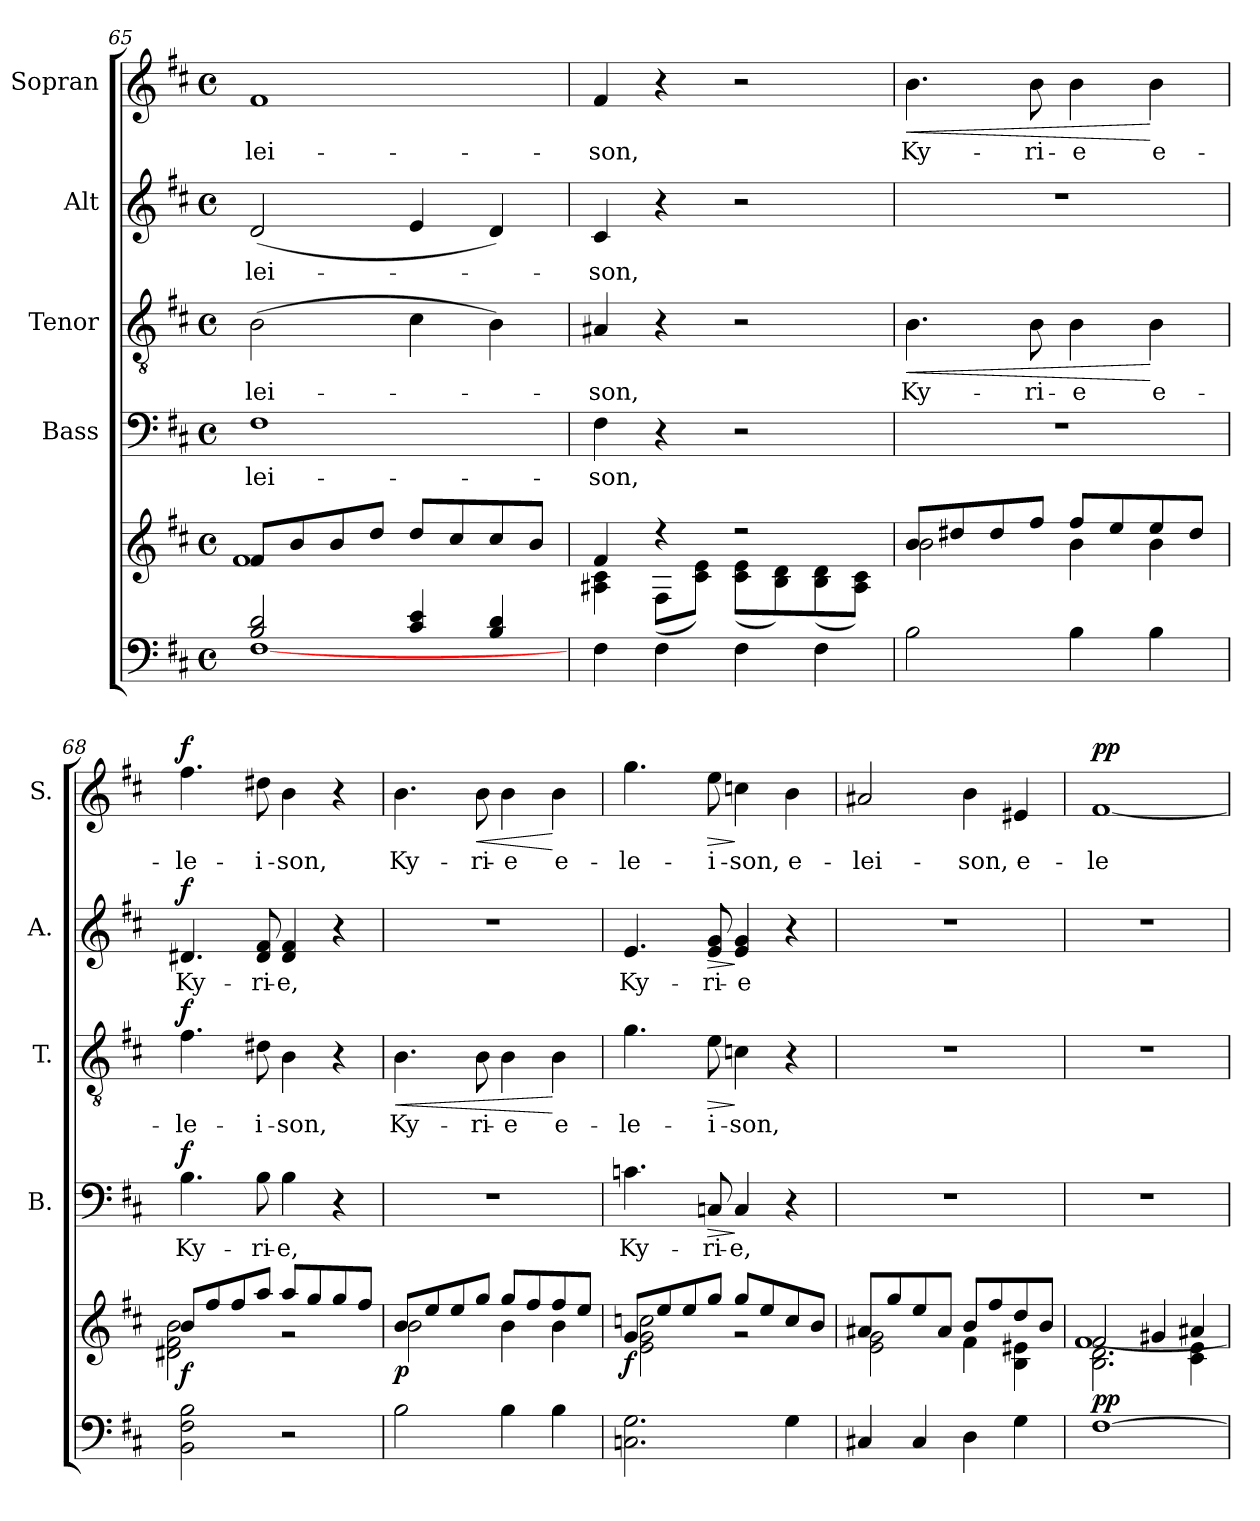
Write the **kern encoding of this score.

**kern	**kern	**dynam	**kern	**text	**dynam	**kern	**text	**dynam	**kern	**text	**dynam	**kern	**text	**dynam
*part5	*part5	*part5	*part4	*part4	*part4	*part3	*part3	*part3	*part2	*part2	*part2	*part1	*part1	*part1
*staff6	*staff5	*staff5/6	*staff4	*staff4	*staff4	*staff3	*staff3	*staff3	*staff2	*staff2	*staff2	*staff1	*staff1	*staff1
*	*	*	*I"Bass	*	*	*I"Tenor	*	*	*I"Alt	*	*	*I"Sopran	*	*
*	*	*	*I'B.	*	*	*I'T.	*	*	*I'A.	*	*	*I'S.	*	*
*clefF4	*clefG2	*	*clefF4	*	*	*clefGv2	*	*	*clefG2	*	*	*clefG2	*	*
*k[f#c#]	*k[f#c#]	*	*k[f#c#]	*	*	*k[f#c#]	*	*	*k[f#c#]	*	*	*k[f#c#]	*	*
*D:	*D:	*	*D:	*	*	*D:	*	*	*D:	*	*	*D:	*	*
*M4/4	*M4/4	*	*M4/4	*	*	*M4/4	*	*	*M4/4	*	*	*M4/4	*	*
*met(c)	*met(c)	*	*met(c)	*	*	*met(c)	*	*	*met(c)	*	*	*met(c)	*	*
=65	=65	=65	=65	=65	=65	=65	=65	=65	=65	=65	=65	=65	=65	=65
*^	*^	*	*	*	*	*	*	*	*	*	*	*	*	*
!	!	!	!	!	!	!LO:LY:b	!	!	!LO:LY:b	!	!	!LO:LY:b	!	!	!LO:LY:b	!
2B/ 2d/	[<1F#	8f#/L	1f#	.	1F#	-lei-	.	(>2B\	-lei-	.	(<2d/	-lei-	.	1f#	-lei-	.
.	.	8b/	.	.	.	.	.	.	.	.	.	.	.	.	.	.
.	.	8b/	.	.	.	.	.	.	.	.	.	.	.	.	.	.
.	.	8dd/J	.	.	.	.	.	.	.	.	.	.	.	.	.	.
4c#/ 4e/	.	8dd/L	.	.	.	.	.	4c#\	.	.	4e/	.	.	.	.	.
.	.	8cc#/	.	.	.	.	.	.	.	.	.	.	.	.	.	.
4B/ 4d/	.	8cc#/	.	.	.	.	.	4B\)	.	.	4d/)	.	.	.	.	.
.	.	8b/J	.	.	.	.	.	.	.	.	.	.	.	.	.	.
*v	*v	*	*	*	*	*	*	*	*	*	*	*	*	*	*	*
=66	=66	=66	=66	=66	=66	=66	=66	=66	=66	=66	=66	=66	=66	=66	=66
!	!	!	!	!	!LO:LY:b	!	!	!LO:LY:b	!	!	!LO:LY:b	!	!	!LO:LY:b	!
4F#\	4f#/	4A#X\ 4c#\	.	4F#\	-son,	.	4A#X/	-son,	.	4c#/	-son,	.	4f#/	-son,	.
4F#\	4r	(<8F#\L	.	4r	.	.	4r	.	.	4r	.	.	4r	.	.
.	.	8c#\ 8e\J)	.	.	.	.	.	.	.	.	.	.	.	.	.
4F#\	2r	(<8c#\ 8e\L	.	2r	.	.	2r	.	.	2r	.	.	2r	.	.
.	.	8B\ 8d\)	.	.	.	.	.	.	.	.	.	.	.	.	.
4F#\	.	(<8B\ 8d\	.	.	.	.	.	.	.	.	.	.	.	.	.
.	.	8A#\ 8c#\J)	.	.	.	.	.	.	.	.	.	.	.	.	.
!!LO:PB:g=z
=67	=67	=67	=67	=67	=67	=67	=67	=67	=67	=67	=67	=67	=67	=67	=67
!	!	!	!	!	!	!	!	!LO:LY:b	!LO:HP:b	!	!	!	!	!LO:LY:b	!LO:HP:b
2B\	8b/L	2b\	.	1r	.	.	4.B\	Ky-	<	1r	.	.	4.b\	Ky-	<
.	8dd#X/	.	.	.	.	.	.	.	.	.	.	.	.	.	.
.	8dd#/	.	.	.	.	.	.	.	.	.	.	.	.	.	.
!	!	!	!	!	!	!	!	!LO:LY:b	!	!	!	!	!	!LO:LY:b	!
.	8ff#/J	.	.	.	.	.	8B\	-ri-	.	.	.	.	8b\	-ri-	.
!	!	!	!	!	!	!	!	!LO:LY:b	!	!	!	!	!	!LO:LY:b	!
4B\	8ff#/L	4b\	.	.	.	.	4B\	-e	.	.	.	.	4b\	-e	.
.	8ee/	.	.	.	.	.	.	.	.	.	.	.	.	.	.
!	!	!	!	!	!	!	!	!LO:LY:b	!	!	!	!	!	!LO:LY:b	!
4B\	8ee/	4b\	.	.	.	.	4B\	e-	[	.	.	.	4b\	e-	[
.	8dd#/J	.	.	.	.	.	.	.	.	.	.	.	.	.	.
=68	=68	=68	=68	=68	=68	=68	=68	=68	=68	=68	=68	=68	=68	=68	=68
!	!	!	!LO:DY:b	!	!LO:LY:b	!LO:DY:a	!	!LO:LY:b	!LO:DY:a	!	!LO:LY:b	!LO:DY:a	!	!LO:LY:b	!LO:DY:a
2BB\ 2F#\ 2B\	8b/L	2d#X\ 2f#\ 2b\	f	4.B\	Ky-	f	4.f#\	-le-	f	4.d#X/	Ky-	f	4.ff#\	-le-	f
.	8ff#/	.	.	.	.	.	.	.	.	.	.	.	.	.	.
.	8ff#/	.	.	.	.	.	.	.	.	.	.	.	.	.	.
!	!	!	!	!	!LO:LY:b	!	!	!LO:LY:b	!	!	!LO:LY:b	!	!	!LO:LY:b	!
.	8aa/J	.	.	8B\	-ri-	.	8d#X\	-i-	.	8d#/ 8f#/	-ri-	.	8dd#X\	-i-	.
!	!	!	!	!	!LO:LY:b	!	!	!LO:LY:b	!	!	!LO:LY:b	!	!	!LO:LY:b	!
2r	8aa/L	2r	.	4B\	-e,	.	4B\	-son,	.	4d#/ 4f#/	-e,	.	4b\	-son,	.
.	8gg/	.	.	.	.	.	.	.	.	.	.	.	.	.	.
.	8gg/	.	.	4r	.	.	4r	.	.	4r	.	.	4r	.	.
.	8ff#/J	.	.	.	.	.	.	.	.	.	.	.	.	.	.
=69	=69	=69	=69	=69	=69	=69	=69	=69	=69	=69	=69	=69	=69	=69	=69
!	!	!	!LO:DY:b	!	!	!	!	!LO:LY:b	!LO:HP:b	!	!	!	!	!LO:LY:b	!
2B\	8b/L	2b\	p	1r	.	.	4.B\	Ky-	<	1r	.	.	4.b\	Ky-	.
.	8ee/	.	.	.	.	.	.	.	.	.	.	.	.	.	.
.	8ee/	.	.	.	.	.	.	.	.	.	.	.	.	.	.
!	!	!	!	!	!	!	!	!LO:LY:b	!	!	!	!	!	!LO:LY:b	!LO:HP:b
.	8gg/J	.	.	.	.	.	8B\	-ri-	.	.	.	.	8b\	-ri-	<
!	!	!	!	!	!	!	!	!LO:LY:b	!	!	!	!	!	!LO:LY:b	!
4B\	8gg/L	4b\	.	.	.	.	4B\	-e	.	.	.	.	4b\	-e	.
.	8ff#/	.	.	.	.	.	.	.	.	.	.	.	.	.	.
!	!	!	!	!	!	!	!	!LO:LY:b	!	!	!	!	!	!LO:LY:b	!
4B\	8ff#/	4b\	.	.	.	.	4B\	e-	[	.	.	.	4b\	e-	[
.	8ee/J	.	.	.	.	.	.	.	.	.	.	.	.	.	.
=70	=70	=70	=70	=70	=70	=70	=70	=70	=70	=70	=70	=70	=70	=70	=70
!	!	!	!LO:DY:b	!	!LO:LY:b	!	!	!LO:LY:b	!	!	!LO:LY:b	!	!	!LO:LY:b	!
2.Cn\ 2.G\	8g/L	2e\ 2g\ 2ccn\	f	4.cn\	Ky-	.	4.g\	-le-	.	4.e/	Ky-	.	4.gg\	-le-	.
.	8ee/	.	.	.	.	.	.	.	.	.	.	.	.	.	.
.	8ee/	.	.	.	.	.	.	.	.	.	.	.	.	.	.
!	!	!	!	!	!LO:LY:b	!LO:HP:b	!	!LO:LY:b	!LO:HP:b	!	!LO:LY:b	!LO:HP:b	!	!LO:LY:b	!LO:HP:b
.	8gg/J	.	.	8Cn/	-ri-	>	8e\	-i-	>	8e/ 8g/	-ri-	>	8ee\	-i-	>
!	!	!	!	!	!LO:LY:b	!	!	!LO:LY:b	!	!	!LO:LY:b	!	!	!LO:LY:b	!
.	8gg/L	2ra	.	4C/	-e,	]	4cn\	-son,	]	4e/ 4g/	-e	]	4ccn\	-son,	]
.	8ee/	.	.	.	.	.	.	.	.	.	.	.	.	.	.
!	!	!	!	!	!	!	!	!	!	!	!	!	!	!LO:LY:b	!
4G\	8cc/	.	.	4r	.	.	4r	.	.	4r	.	.	4b\	e-	.
.	8b/J	.	.	.	.	.	.	.	.	.	.	.	.	.	.
=71	=71	=71	=71	=71	=71	=71	=71	=71	=71	=71	=71	=71	=71	=71	=71
!	!	!	!	!	!	!	!	!	!	!	!	!	!	!LO:LY:b	!
4C#X/	8a#X/L	2e\ 2g\	.	1r	.	.	1r	.	.	1r	.	.	2a#X/	-lei-	.
.	8gg/	.	.	.	.	.	.	.	.	.	.	.	.	.	.
4C#/	8ee/	.	.	.	.	.	.	.	.	.	.	.	.	.	.
.	8a#/J	.	.	.	.	.	.	.	.	.	.	.	.	.	.
!	!	!	!	!	!	!	!	!	!	!	!	!	!	!LO:LY:b	!
4D\	8b/L	4f#\	.	.	.	.	.	.	.	.	.	.	4b\	-son,	.
.	8ff#/	.	.	.	.	.	.	.	.	.	.	.	.	.	.
!	!	!	!	!	!	!	!	!	!	!	!	!	!	!LO:LY:b	!
4G\	8dd/	4B\ 4e#X\	.	.	.	.	.	.	.	.	.	.	4e#X/	e-	.
.	8b/J	.	.	.	.	.	.	.	.	.	.	.	.	.	.
!!LO:LB:g=z
=72	=72	=72	=72	=72	=72	=72	=72	=72	=72	=72	=72	=72	=72	=72	=72
*	*	*^	*	*	*	*	*	*	*	*	*	*	*	*	*
!	!	!	!	!LO:DY:b	!	!	!	!	!	!	!	!	!	!	!LO:LY:b	!LO:DY:a
[1F#	2f#/	[<1f#	2.B\ 2.d\	pp	1r	.	.	1r	.	.	1r	.	.	[1f#	-le-	pp
.	4g#X/	.	.	.	.	.	.	.	.	.	.	.	.	.	.	.
.	4a#X/	.	4c#\ 4e\	.	.	.	.	.	.	.	.	.	.	.	.	.
*	*v	*v	*v	*	*	*	*	*	*	*	*	*	*	*	*	*
=	=	=	=	=	=	=	=	=	=	=	=	=	=	=
*-	*-	*-	*-	*-	*-	*-	*-	*-	*-	*-	*-	*-	*-	*-
